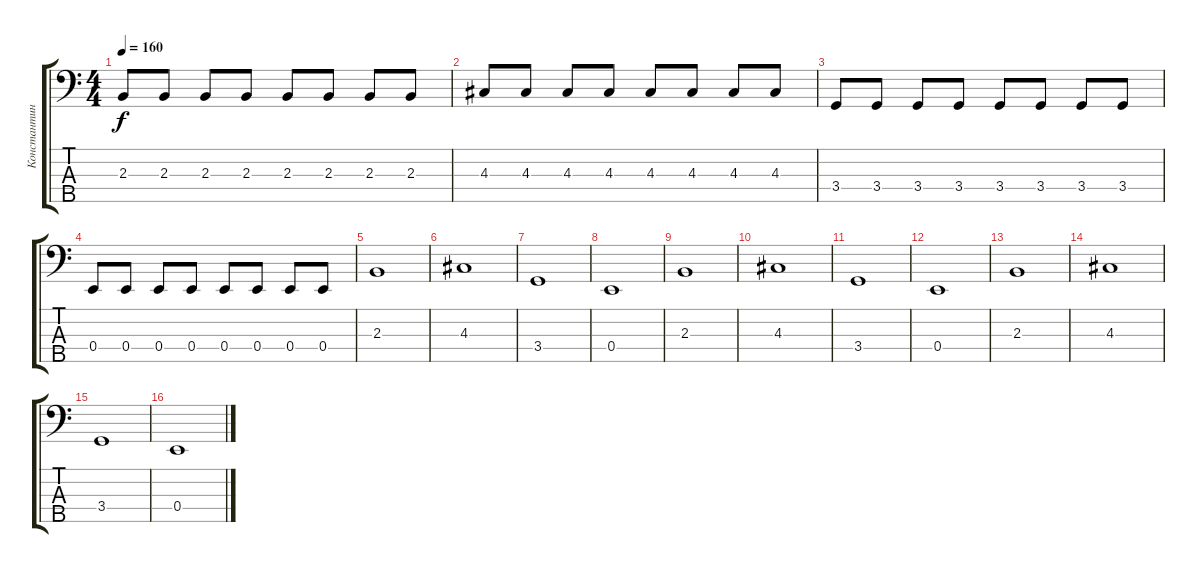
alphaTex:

\track ("Константин Бекрев" "Константин") {instrument electricbasspick}
\staff {score tabs}
\tuning (G2 D2 A1 E1 B0) {hide}
\ts (4 4)
\tempo 160
\clef f4
\ks c
2.3.8{dy f} 2.3.8 2.3.8 2.3.8 2.3.8 2.3.8 2.3.8 2.3.8 |
4.3.8 4.3.8 4.3.8 4.3.8 4.3.8 4.3.8 4.3.8 4.3.8 |
3.4.8 3.4.8 3.4.8 3.4.8 3.4.8 3.4.8 3.4.8 3.4.8 |
0.4.8 0.4.8 0.4.8 0.4.8 0.4.8 0.4.8 0.4.8 0.4.8 |
2.3.1 |
4.3.1 |
3.4.1 |
0.4.1 |
2.3.1 |
4.3.1 |
3.4.1 |
0.4.1 |
2.3.1 |
4.3.1 |
3.4.1 |
0.4.1
